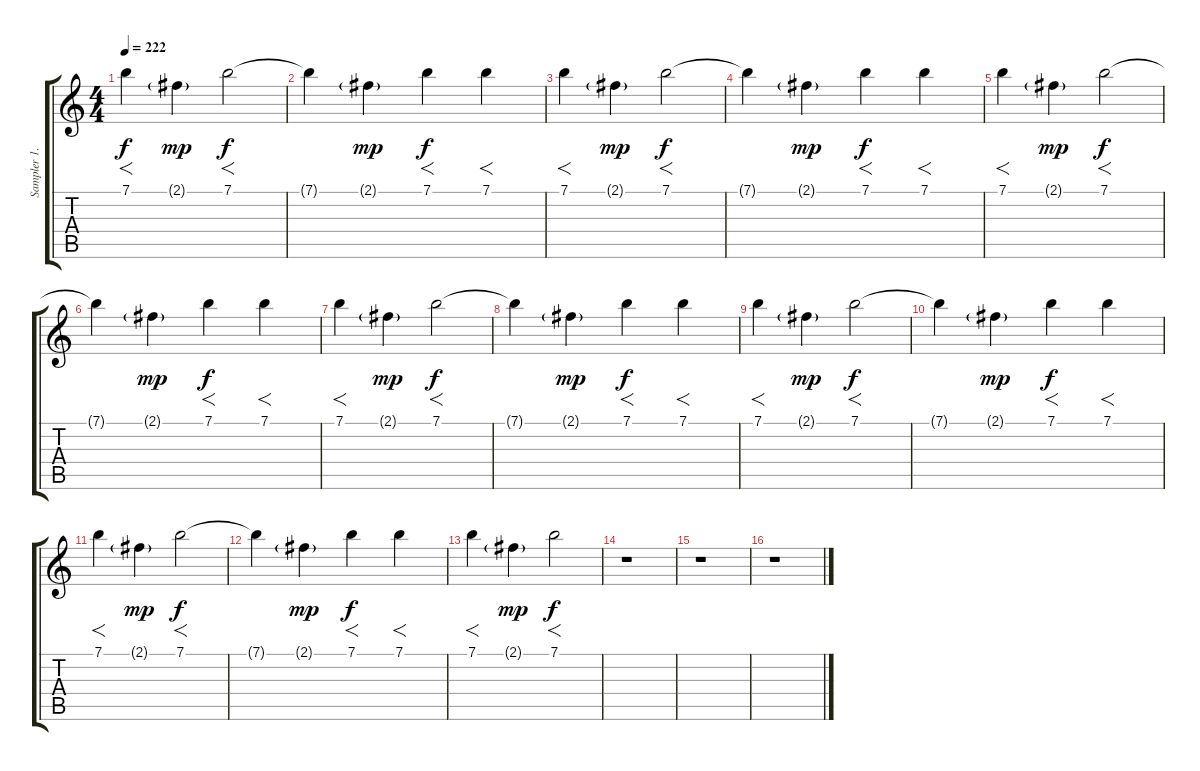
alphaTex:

\track ("Sampler 1.2" "Sampler 1.") {instrument distortionguitar}
\staff {score tabs}
\tuning (E4 B3 G3 D3 A2 E2) {hide}
\ts (4 4)
\tempo 222
\clef g2
\ks c
7.1.4{f dy f} 2.1{g}.4{dy mp} 7.1.2{f dy f} |
7.1{t}.4 2.1{g}.4{dy mp} 7.1.4{f dy f} 7.1.4{f} |
7.1.4{f} 2.1{g}.4{dy mp} 7.1.2{f dy f} |
7.1{t}.4 2.1{g}.4{dy mp} 7.1.4{f dy f} 7.1.4{f} |
7.1.4{f} 2.1{g}.4{dy mp} 7.1.2{f dy f} |
7.1{t}.4 2.1{g}.4{dy mp} 7.1.4{f dy f} 7.1.4{f} |
7.1.4{f} 2.1{g}.4{dy mp} 7.1.2{f dy f} |
7.1{t}.4 2.1{g}.4{dy mp} 7.1.4{f dy f} 7.1.4{f} |
7.1.4{f} 2.1{g}.4{dy mp} 7.1.2{f dy f} |
7.1{t}.4 2.1{g}.4{dy mp} 7.1.4{f dy f} 7.1.4{f} |
7.1.4{f} 2.1{g}.4{dy mp} 7.1.2{f dy f} |
7.1{t}.4 2.1{g}.4{dy mp} 7.1.4{f dy f} 7.1.4{f} |
7.1.4{f} 2.1{g}.4{dy mp} 7.1.2{f dy f} |
r.1 |
r.1 |
r.1
